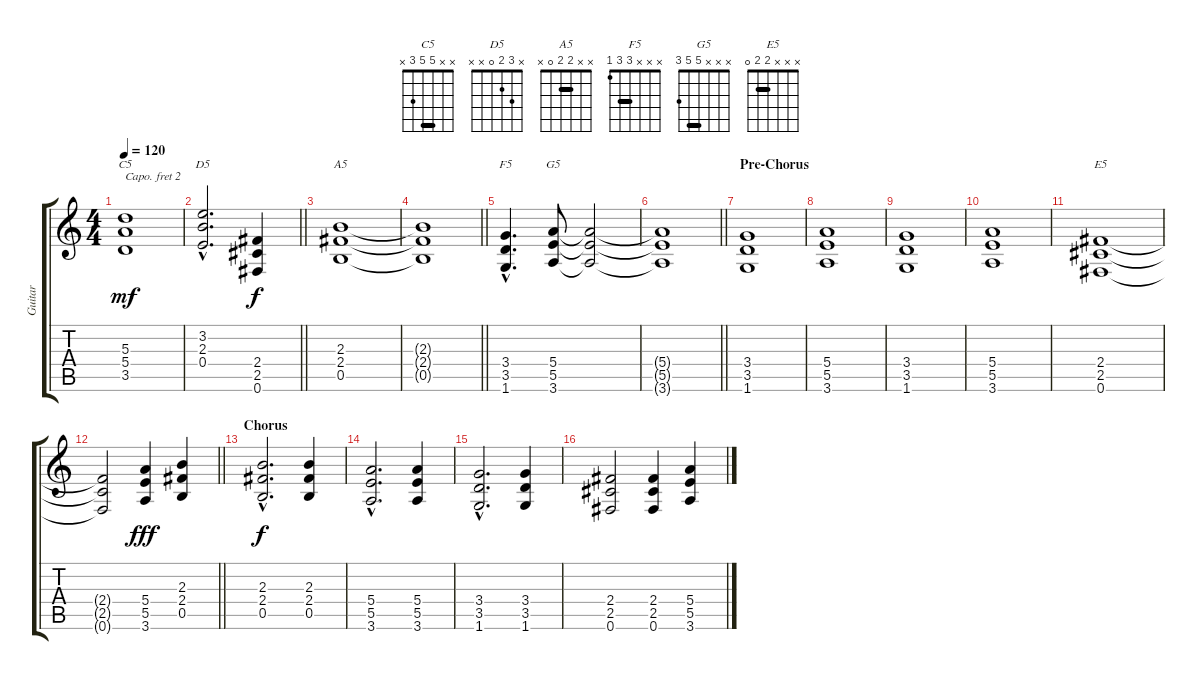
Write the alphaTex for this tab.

\track ("Guitar" "Guitar") {instrument distortionguitar}
\staff {score tabs}
\capo 2
\tuning (E4 B3 G3 D3 A2 E2) {hide}
\chord ("C5" x x 5 5 3 x) {barre 5}
\chord ("D5" x 3 2 0 x x)
\chord ("A5" x x 2 2 0 x) {barre 2}
\chord ("F5" x x x 3 3 1) {barre 3}
\chord ("G5" x x x 5 5 3) {barre 5}
\chord ("E5" x x x 2 2 0) {barre 2}
\ts (4 4)
\tempo 120
\clef g2
\ks c
(5.3 5.4 3.5).1{ch "C5" dy mf} |
\barLineRight lightlight
(3.2{hac} 2.3{hac} 0.4{hac}).2{d ch "D5"} (2.4 2.5 0.6).4{dy f} |
(2.3 2.4 0.5).1{ch "A5"} |
\barLineRight lightlight
(2.3{t} 2.4{t} 0.5{t}).1 |
(3.4{hac} 3.5{hac} 1.6{hac}).4{d ch "F5"} (5.4 5.5 3.6).8{ch "G5"} (5.4{t} 5.5{t} 3.6{t}).2 |
\barLineRight lightlight
(5.4{t} 5.5{t} 3.6{t}).1 |
\section ("" "Pre-Chorus")
(3.4 3.5 1.6).1 |
(5.4 5.5 3.6).1 |
(3.4 3.5 1.6).1 |
(5.4 5.5 3.6).1 |
(2.4 2.5 0.6).1{ch "E5"} |
\barLineRight lightlight
(2.4{t} 2.5{t} 0.6{t}).2 (5.4 5.5 3.6).4{dy fff} (2.3 2.4 0.5).4 |
\section ("" "Chorus")
(2.3{hac} 2.4{hac} 0.5{hac}).2{d dy f} (2.3 2.4 0.5).4 |
(5.4{hac} 5.5{hac} 3.6{hac}).2{d} (5.4 5.5 3.6).4 |
(3.4{hac} 3.5{hac} 1.6{hac}).2{d} (3.4 3.5 1.6).4 |
(2.4 2.5 0.6).2 (2.4 2.5 0.6).4 (5.4 5.5 3.6).4
